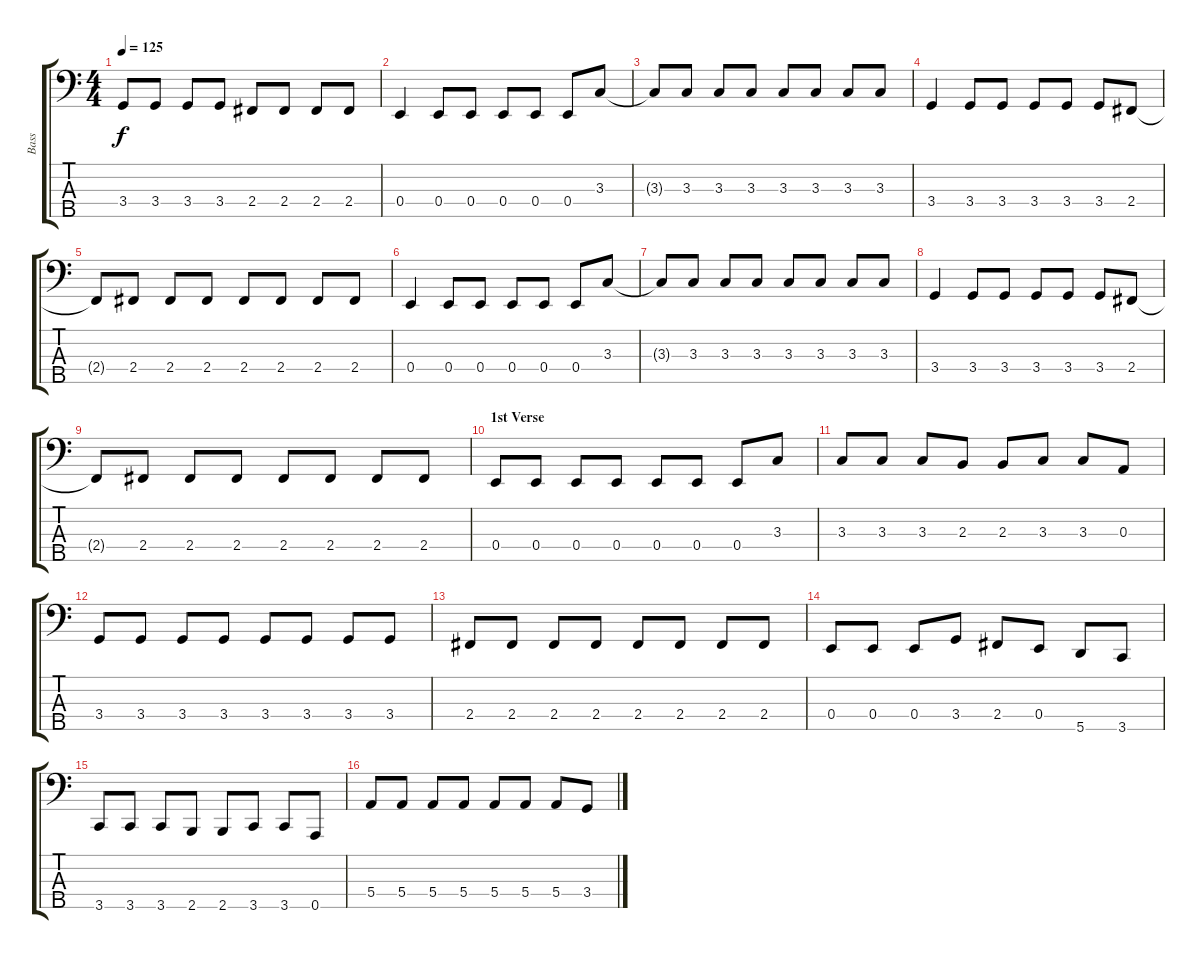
\track ("Bass" "Bass") {instrument electricbassfinger}
\staff {score tabs}
\tuning (G2 D2 A1 E1 A0) {hide}
\ts (4 4)
\tempo 125
\clef f4
\ks c
3.4.8{dy f} 3.4.8 3.4.8 3.4.8 2.4.8 2.4.8 2.4.8 2.4.8 |
0.4.4 0.4.8 0.4.8 0.4.8 0.4.8 0.4.8 3.3.8 |
3.3{t}.8 3.3.8 3.3.8 3.3.8 3.3.8 3.3.8 3.3.8 3.3.8 |
3.4.4 3.4.8 3.4.8 3.4.8 3.4.8 3.4.8 2.4.8 |
2.4{t}.8 2.4.8 2.4.8 2.4.8 2.4.8 2.4.8 2.4.8 2.4.8 |
0.4.4 0.4.8 0.4.8 0.4.8 0.4.8 0.4.8 3.3.8 |
3.3{t}.8 3.3.8 3.3.8 3.3.8 3.3.8 3.3.8 3.3.8 3.3.8 |
3.4.4 3.4.8 3.4.8 3.4.8 3.4.8 3.4.8 2.4.8 |
2.4{t}.8 2.4.8 2.4.8 2.4.8 2.4.8 2.4.8 2.4.8 2.4.8 |
\section ("" "1st Verse")
0.4.8 0.4.8 0.4.8 0.4.8 0.4.8 0.4.8 0.4.8 3.3.8 |
3.3.8 3.3.8 3.3.8 2.3.8 2.3.8 3.3.8 3.3.8 0.3.8 |
3.4.8 3.4.8 3.4.8 3.4.8 3.4.8 3.4.8 3.4.8 3.4.8 |
2.4.8 2.4.8 2.4.8 2.4.8 2.4.8 2.4.8 2.4.8 2.4.8 |
0.4.8 0.4.8 0.4.8 3.4.8 2.4.8 0.4.8 5.5.8 3.5.8 |
3.5.8 3.5.8 3.5.8 2.5.8 2.5.8 3.5.8 3.5.8 0.5.8 |
5.4.8 5.4.8 5.4.8 5.4.8 5.4.8 5.4.8 5.4.8 3.4.8
